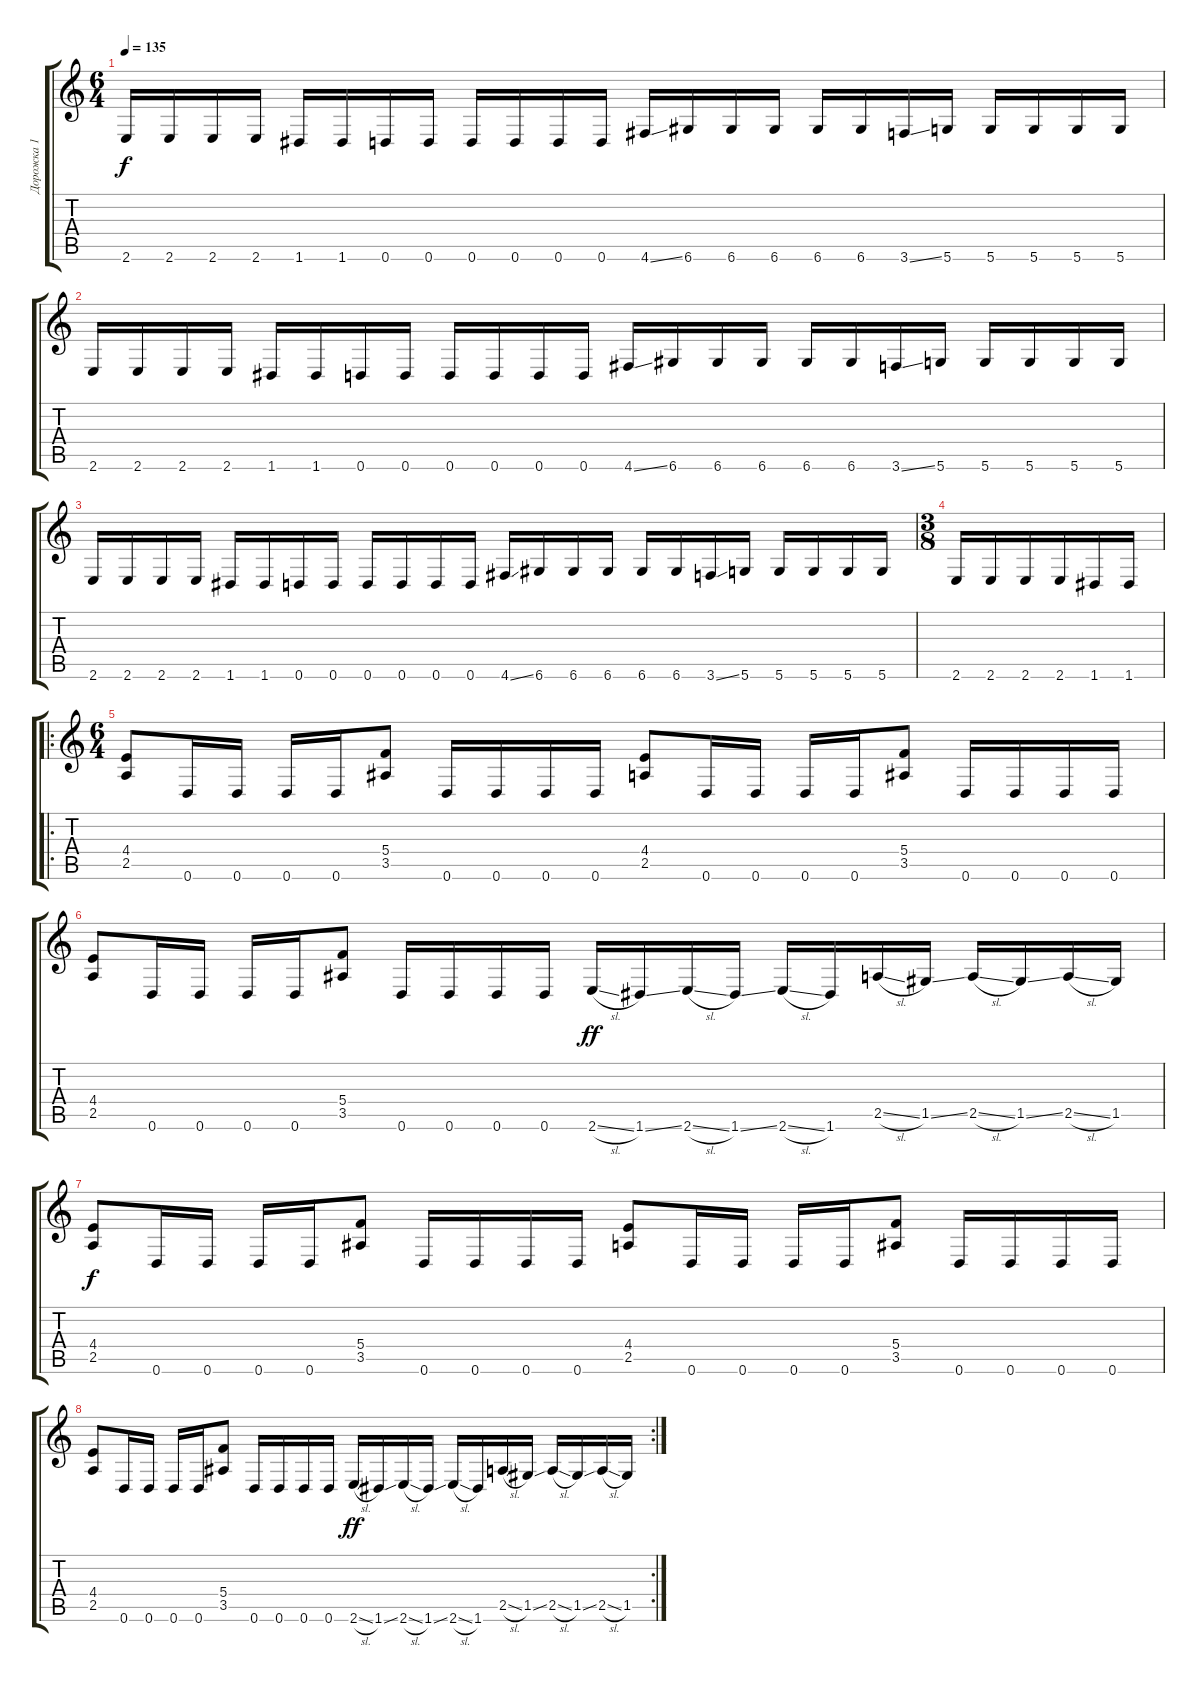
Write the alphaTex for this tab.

\track ("Дорожка 1" "Дорожка 1") {instrument distortionguitar}
\staff {score tabs}
\tuning (D4 A3 F3 C3 G2 D2) {hide}
\ts (6 4)
\tempo 135
\clef g2
\ks c
2.6.16{dy f} 2.6.16 2.6.16 2.6.16 1.6.16 1.6.16 0.6.16 0.6.16 0.6.16 0.6.16 0.6.16 0.6.16 4.6{ss}.16 6.6.16 6.6.16 6.6.16 6.6.16 6.6.16 3.6{ss}.16 5.6.16 5.6.16 5.6.16 5.6.16 5.6.16 |
2.6.16 2.6.16 2.6.16 2.6.16 1.6.16 1.6.16 0.6.16 0.6.16 0.6.16 0.6.16 0.6.16 0.6.16 4.6{ss}.16 6.6.16 6.6.16 6.6.16 6.6.16 6.6.16 3.6{ss}.16 5.6.16 5.6.16 5.6.16 5.6.16 5.6.16 |
2.6.16 2.6.16 2.6.16 2.6.16 1.6.16 1.6.16 0.6.16 0.6.16 0.6.16 0.6.16 0.6.16 0.6.16 4.6{ss}.16 6.6.16 6.6.16 6.6.16 6.6.16 6.6.16 3.6{ss}.16 5.6.16 5.6.16 5.6.16 5.6.16 5.6.16 |
\ts (3 8)
2.6.16 2.6.16 2.6.16 2.6.16 1.6.16 1.6.16 |
\ro
\ts (6 4)
(4.4 2.5).8 0.6.16 0.6.16 0.6.16 0.6.16 (5.4 3.5).8 0.6.16 0.6.16 0.6.16 0.6.16 (4.4 2.5).8 0.6.16 0.6.16 0.6.16 0.6.16 (5.4 3.5).8 0.6.16 0.6.16 0.6.16 0.6.16 |
(4.4 2.5).8 0.6.16 0.6.16 0.6.16 0.6.16 (5.4 3.5).8 0.6.16 0.6.16 0.6.16 0.6.16 2.6{sl}.16{dy ff} 1.6{ss}.16 2.6{sl}.16 1.6{ss}.16 2.6{sl}.16 1.6.16 2.5{sl}.16 1.5{ss}.16 2.5{sl}.16 1.5{ss}.16 2.5{sl}.16 1.5.16 |
(4.4 2.5).8{dy f} 0.6.16 0.6.16 0.6.16 0.6.16 (5.4 3.5).8 0.6.16 0.6.16 0.6.16 0.6.16 (4.4 2.5).8 0.6.16 0.6.16 0.6.16 0.6.16 (5.4 3.5).8 0.6.16 0.6.16 0.6.16 0.6.16 |
\rc 2
(4.4 2.5).8 0.6.16 0.6.16 0.6.16 0.6.16 (5.4 3.5).8 0.6.16 0.6.16 0.6.16 0.6.16 2.6{sl}.16{dy ff} 1.6{ss}.16 2.6{sl}.16 1.6{ss}.16 2.6{sl}.16 1.6.16 2.5{sl}.16 1.5{ss}.16 2.5{sl}.16 1.5{ss}.16 2.5{sl}.16 1.5.16
